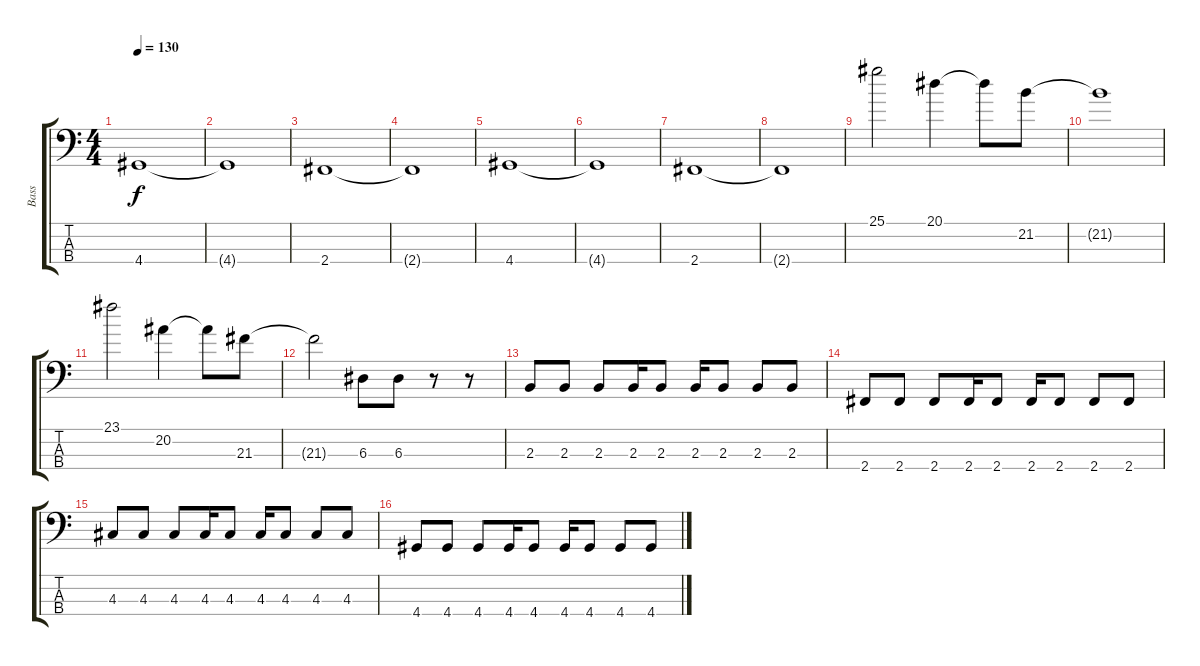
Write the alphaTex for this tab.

\track ("Bass" "Bass") {instrument electricbassfinger}
\staff {score tabs}
\tuning (G2 D2 A1 E1) {hide}
\ts (4 4)
\tempo 130
\clef f4
\ks c
4.4.1{dy f} |
4.4{t}.1 |
2.4.1 |
2.4{t}.1 |
4.4.1 |
4.4{t}.1 |
2.4.1 |
2.4{t}.1 |
25.1.2 20.1.4 20.1{t}.8 21.2.8 |
21.2{t}.1 |
23.1.2 20.2.4 20.2{t}.8 21.3.8 |
21.3{t}.2 6.3.8 6.3.8 r.8 r.8 |
2.3.8 2.3.8 2.3.8 2.3.16 2.3.8 2.3.16 2.3.8 2.3.8 2.3.8 |
2.4.8 2.4.8 2.4.8 2.4.16 2.4.8 2.4.16 2.4.8 2.4.8 2.4.8 |
4.3.8 4.3.8 4.3.8 4.3.16 4.3.8 4.3.16 4.3.8 4.3.8 4.3.8 |
4.4.8 4.4.8 4.4.8 4.4.16 4.4.8 4.4.16 4.4.8 4.4.8 4.4.8
